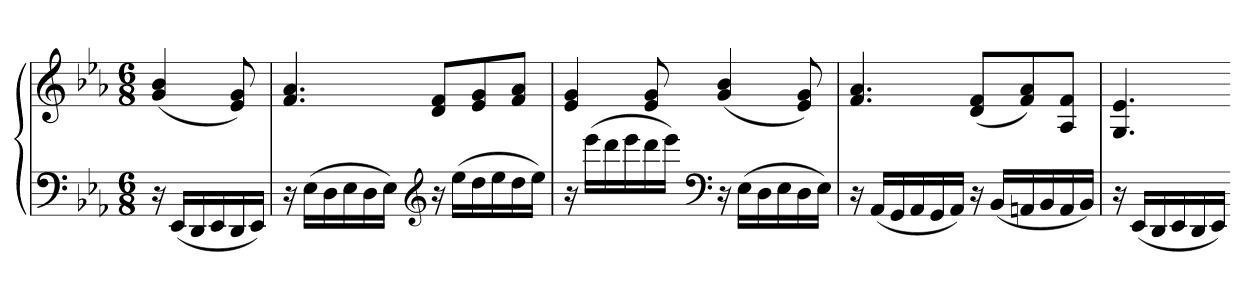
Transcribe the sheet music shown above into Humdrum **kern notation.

**kern	**kern
*part1	*part1
*staff2	*staff1
*clefF4	*clefG2
*k[b-e-a-]	*k[b-e-a-]
*M6/8	*M6/8
=	=
16r	(4g 4b-
(16EE-LL	.
16DD	.
16EE-	.
16DD	8e- 8g)
16EE-JJ)	.
=25	=25
16r	4.f 4.a-
(16E-LL	.
16D	.
16E-	.
16D	.
16E-JJ)	.
*clefG2	*
16r	8d 8fL
(16ee-LL	.
16dd	8e- 8g
16ee-	.
16dd	8f 8a-J
16ee-JJ)	.
=26	=26
16r	4e- 4g
(16eee-LL	.
16ddd	.
16eee-	.
16ddd	8e- 8g
16eee-JJ)	.
*clefF4	*
16r	(4g 4b-
(16E-LL	.
16D	.
16E-	.
16D	8e- 8g)
16E-JJ)	.
=27	=27
16r	4.f 4.a-
(16AA-LL	.
16GG	.
16AA-	.
16GG	.
16AA-JJ)	.
16r	(8d 8fL
(16BB-LL	.
16AAn	8f 8a-)
16BB-	.
16AA	8A- 8fJ
16BB-JJ)	.
=28	=28
16r	4.G 4.e-
(16EE-LL	.
16DD	.
16EE-	.
16DD	.
16EE-JJ)	.
=-	=-
*-	*-
